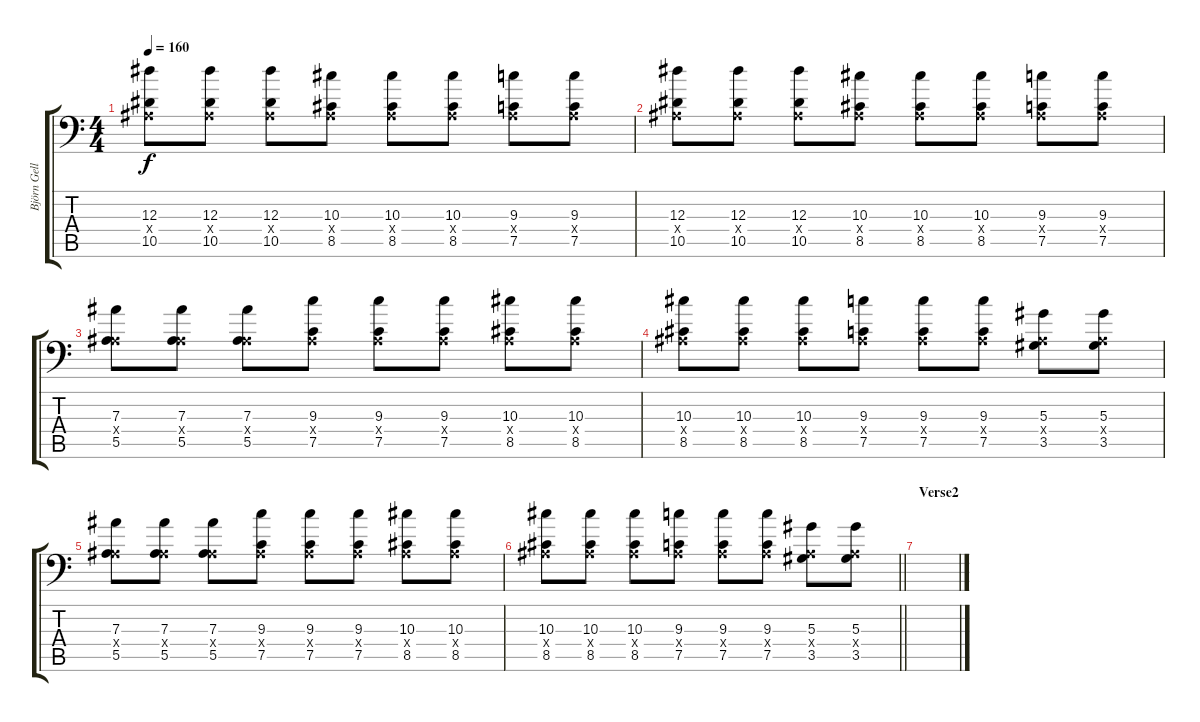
\track ("Björn Gellotte" "Björn Gell") {instrument overdrivenguitar}
\staff {score tabs}
\tuning (C4 G3 Eb3 Bb2 F2 Bb1) {hide}
\ts (4 4)
\tempo 160
\clef f4
\ks c
(12.3 0.4{x} 10.5).8{dy f} (12.3 0.4{x} 10.5).8 (12.3 0.4{x} 10.5).8 (10.3 0.4{x} 8.5).8 (10.3 0.4{x} 8.5).8 (10.3 0.4{x} 8.5).8 (9.3 0.4{x} 7.5).8 (9.3 0.4{x} 7.5).8 |
(12.3 0.4{x} 10.5).8 (12.3 0.4{x} 10.5).8 (12.3 0.4{x} 10.5).8 (10.3 0.4{x} 8.5).8 (10.3 0.4{x} 8.5).8 (10.3 0.4{x} 8.5).8 (9.3 0.4{x} 7.5).8 (9.3 0.4{x} 7.5).8 |
(7.3 0.4{x} 5.5).8 (7.3 0.4{x} 5.5).8 (7.3 0.4{x} 5.5).8 (9.3 0.4{x} 7.5).8 (9.3 0.4{x} 7.5).8 (9.3 0.4{x} 7.5).8 (10.3 0.4{x} 8.5).8 (10.3 0.4{x} 8.5).8 |
(10.3 0.4{x} 8.5).8 (10.3 0.4{x} 8.5).8 (10.3 0.4{x} 8.5).8 (9.3 0.4{x} 7.5).8 (9.3 0.4{x} 7.5).8 (9.3 0.4{x} 7.5).8 (5.3 0.4{x} 3.5).8 (5.3 0.4{x} 3.5).8 |
(7.3 0.4{x} 5.5).8 (7.3 0.4{x} 5.5).8 (7.3 0.4{x} 5.5).8 (9.3 0.4{x} 7.5).8 (9.3 0.4{x} 7.5).8 (9.3 0.4{x} 7.5).8 (10.3 0.4{x} 8.5).8 (10.3 0.4{x} 8.5).8 |
\barLineRight lightlight
(10.3 0.4{x} 8.5).8 (10.3 0.4{x} 8.5).8 (10.3 0.4{x} 8.5).8 (9.3 0.4{x} 7.5).8 (9.3 0.4{x} 7.5).8 (9.3 0.4{x} 7.5).8 (5.3 0.4{x} 3.5).8 (5.3 0.4{x} 3.5).8 |
\section ("" "Verse2")
